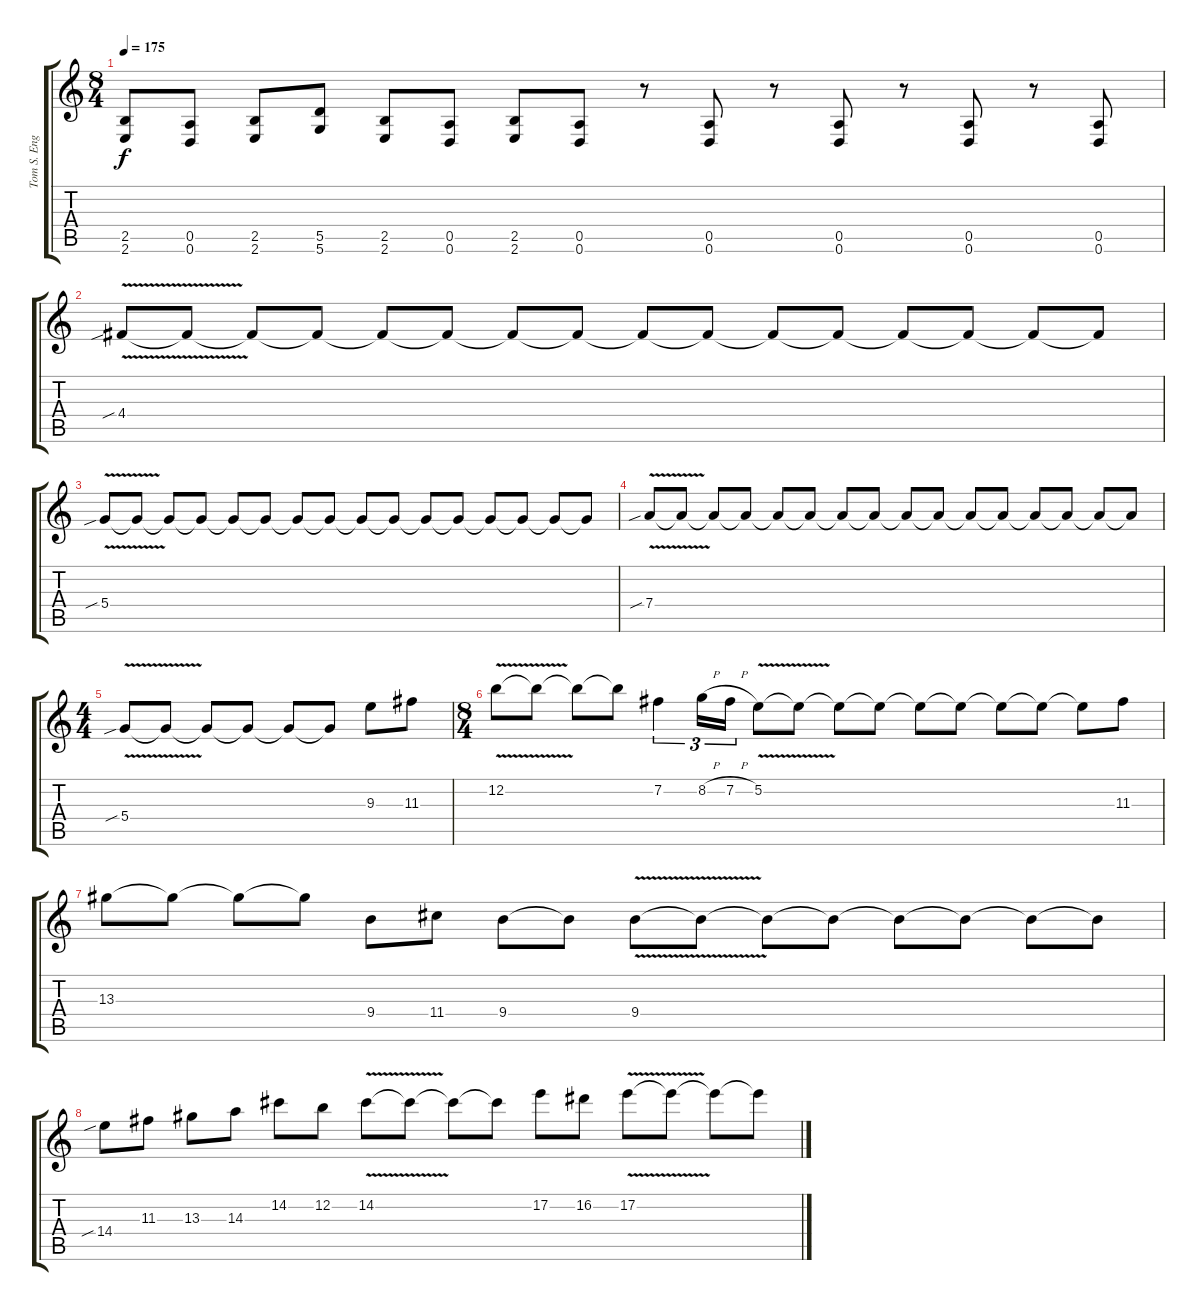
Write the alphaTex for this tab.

\track ("Tom S. Englund" "Tom S. Eng") {instrument distortionguitar}
\staff {score tabs}
\tuning (E4 B3 G3 D3 A2 D2) {hide}
\ts (8 4)
\tempo 175
\clef g2
\ks c
(2.5 2.6).8{dy f} (0.5 0.6).8 (2.5 2.6).8 (5.5 5.6).8 (2.5 2.6).8 (0.5 0.6).8 (2.5 2.6).8 (0.5 0.6).8 r.8 (0.5 0.6).8 r.8 (0.5 0.6).8 r.8 (0.5 0.6).8 r.8 (0.5 0.6).8 |
4.4{v sib}.8 4.4{t}.8 4.4{t}.8 4.4{t}.8 4.4{t}.8 4.4{t}.8 4.4{t}.8 4.4{t}.8 4.4{t}.8 4.4{t}.8 4.4{t}.8 4.4{t}.8 4.4{t}.8 4.4{t}.8 4.4{t}.8 4.4{t}.8 |
5.4{v sib}.8 5.4{t}.8 5.4{t}.8 5.4{t}.8 5.4{t}.8 5.4{t}.8 5.4{t}.8 5.4{t}.8 5.4{t}.8 5.4{t}.8 5.4{t}.8 5.4{t}.8 5.4{t}.8 5.4{t}.8 5.4{t}.8 5.4{t}.8 |
7.4{v sib}.8 7.4{t}.8 7.4{t}.8 7.4{t}.8 7.4{t}.8 7.4{t}.8 7.4{t}.8 7.4{t}.8 7.4{t}.8 7.4{t}.8 7.4{t}.8 7.4{t}.8 7.4{t}.8 7.4{t}.8 7.4{t}.8 7.4{t}.8 |
\ts (4 4)
5.4{v sib}.8 5.4{t}.8 5.4{t}.8 5.4{t}.8 5.4{t}.8 5.4{t}.8 9.3.8 11.3.8 |
\ts (8 4)
12.2{v}.8 12.2{t}.8 12.2{t}.8 12.2{t}.8 7.2.4{tu (3 2)} 8.2{h}.16{tu (3 2)} 7.2{h}.16{tu (3 2)} 5.2{v}.8 5.2{t}.8 5.2{t}.8 5.2{t}.8 5.2{t}.8 5.2{t}.8 5.2{t}.8 5.2{t}.8 5.2{t}.8 11.3.8 |
13.3.8 13.3{t}.8 13.3{t}.8 13.3{t}.8 9.4.8 11.4.8 9.4.8 9.4{t}.8 9.4{v}.8 9.4{t}.8 9.4{t}.8 9.4{t}.8 9.4{t}.8 9.4{t}.8 9.4{t}.8 9.4{t}.8 |
14.4{sib}.8 11.3.8 13.3.8 14.3.8 14.2.8 12.2.8 14.2{v}.8 14.2{t}.8 14.2{t}.8 14.2{t}.8 17.2.8 16.2.8 17.2{v}.8 17.2{t}.8 17.2{t}.8 17.2{t}.8
